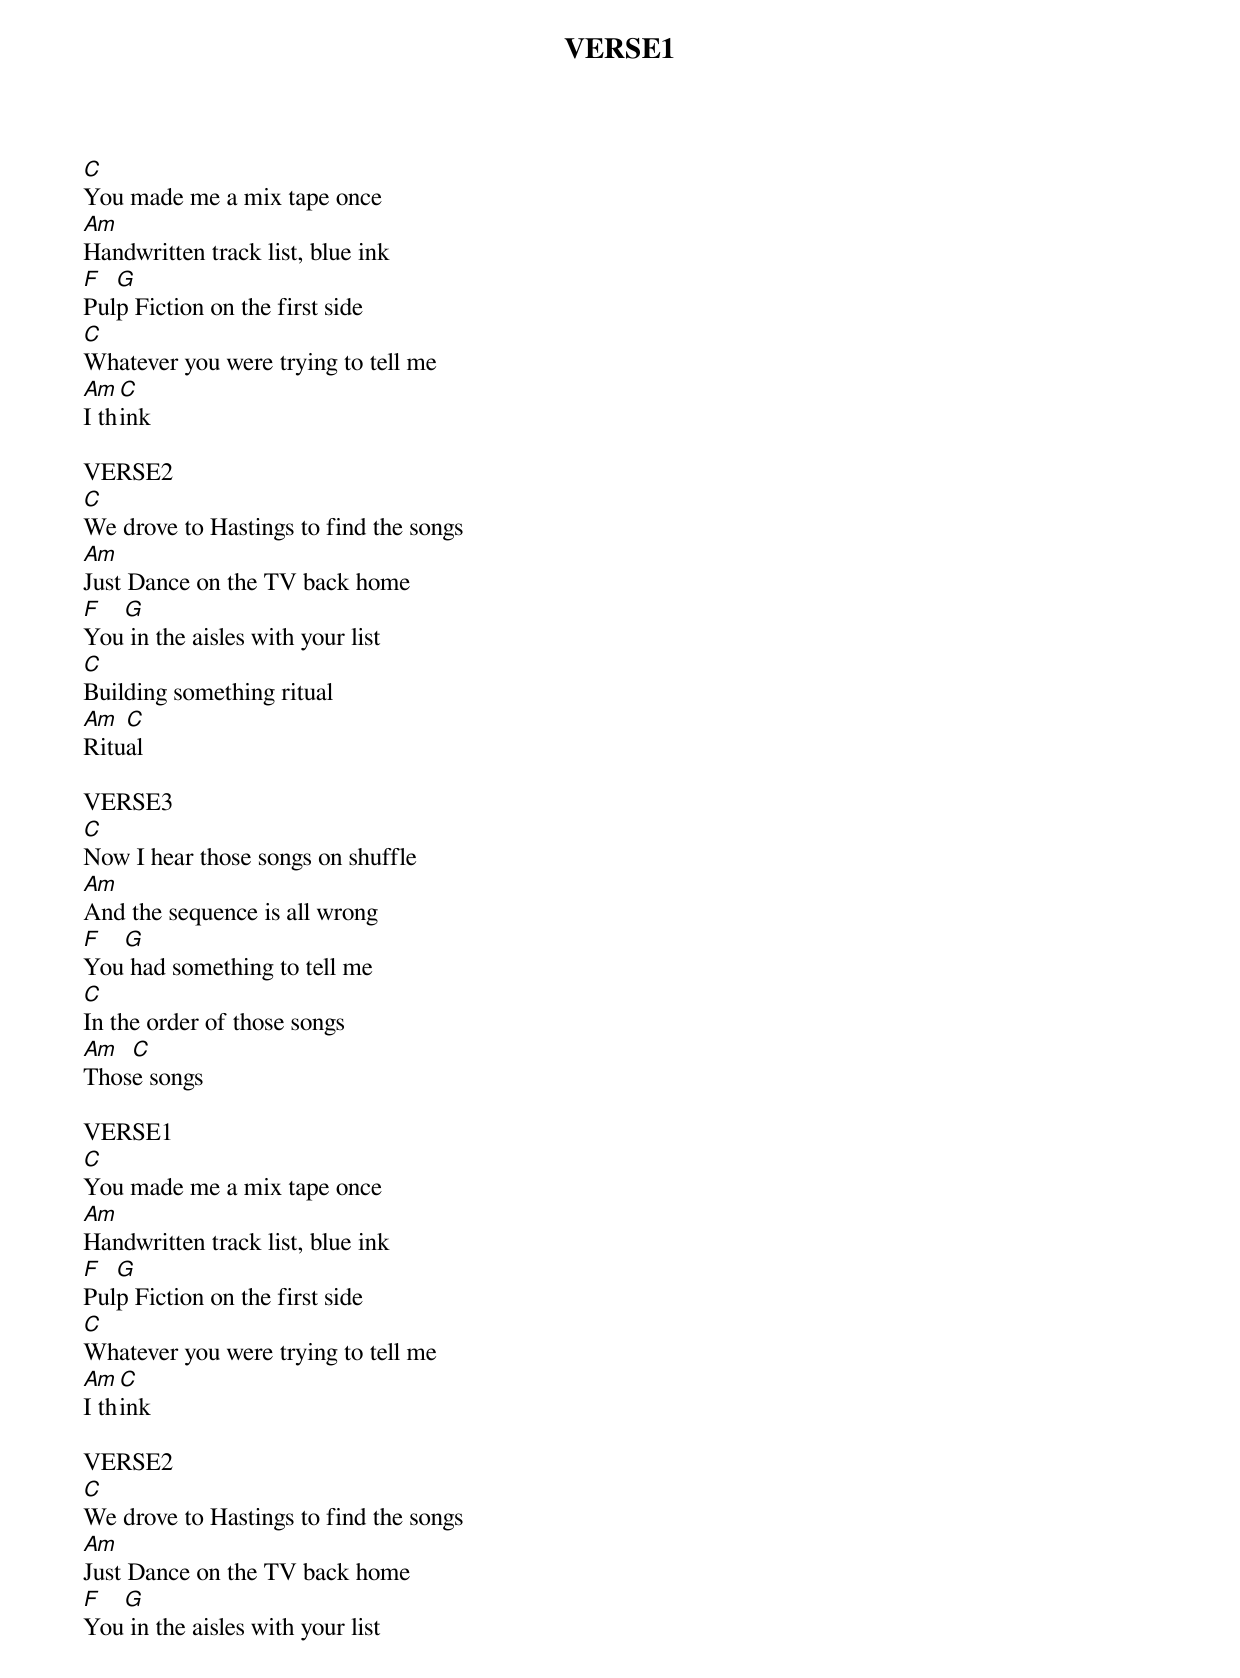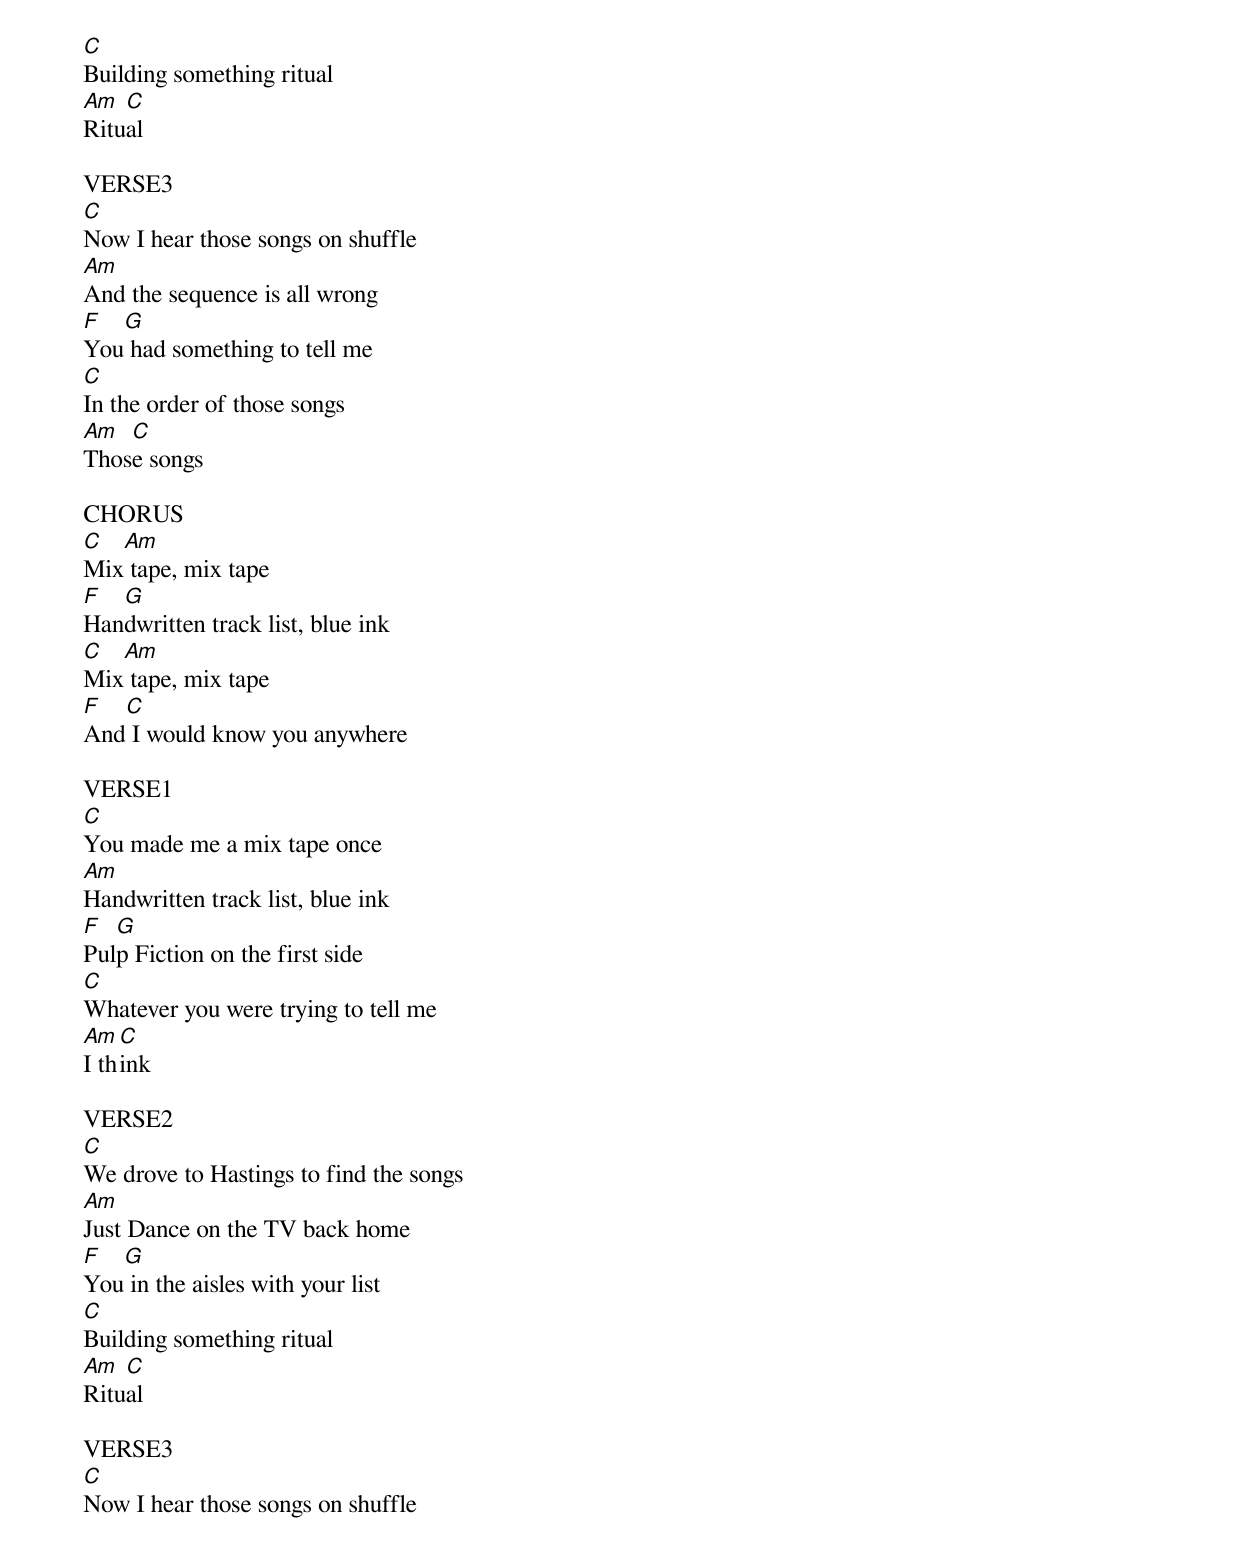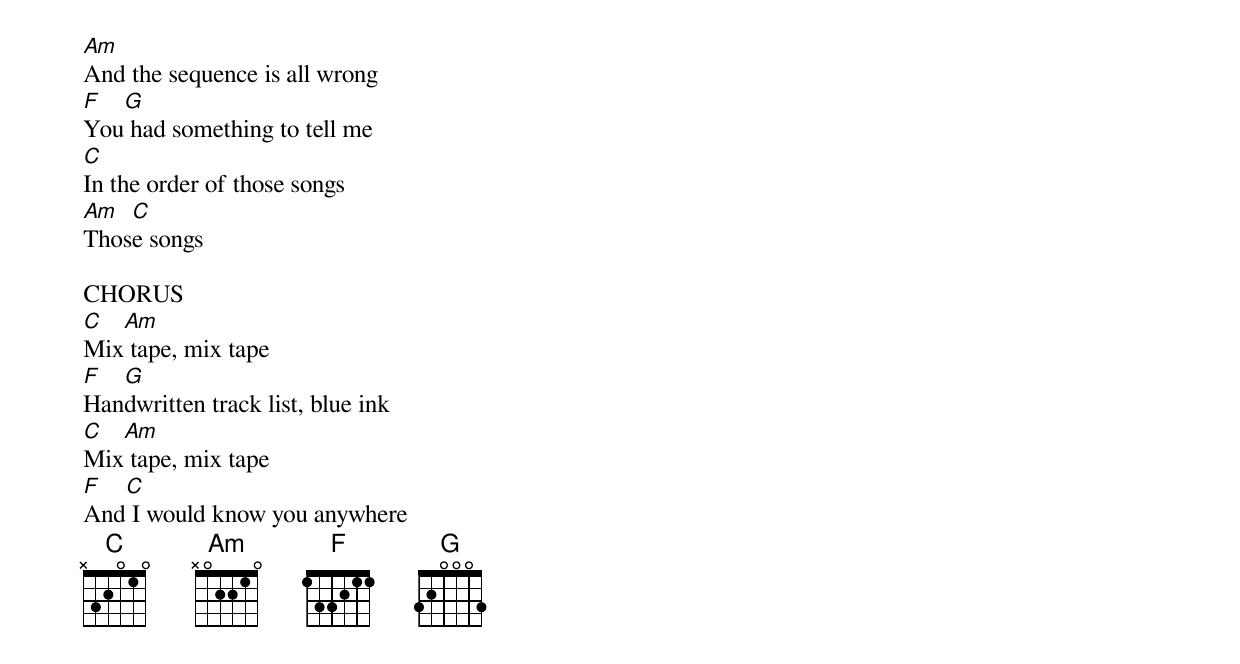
VERSE1
C
You made me a mix tape once
Am
Handwritten track list, blue ink
F  G
Pulp Fiction on the first side
C
Whatever you were trying to tell me
Am  C
I think

VERSE2
C
We drove to Hastings to find the songs
Am
Just Dance on the TV back home
F  G
You in the aisles with your list
C
Building something ritual
Am  C
Ritual

VERSE3
C
Now I hear those songs on shuffle
Am
And the sequence is all wrong
F  G
You had something to tell me
C
In the order of those songs
Am  C
Those songs

VERSE1
C
You made me a mix tape once
Am
Handwritten track list, blue ink
F  G
Pulp Fiction on the first side
C
Whatever you were trying to tell me
Am  C
I think

VERSE2
C
We drove to Hastings to find the songs
Am
Just Dance on the TV back home
F  G
You in the aisles with your list
C
Building something ritual
Am  C
Ritual

VERSE3
C
Now I hear those songs on shuffle
Am
And the sequence is all wrong
F  G
You had something to tell me
C
In the order of those songs
Am  C
Those songs

CHORUS
C  Am
Mix tape, mix tape
F  G
Handwritten track list, blue ink
C  Am
Mix tape, mix tape
F  C
And I would know you anywhere

VERSE1
C
You made me a mix tape once
Am
Handwritten track list, blue ink
F  G
Pulp Fiction on the first side
C
Whatever you were trying to tell me
Am  C
I think

VERSE2
C
We drove to Hastings to find the songs
Am
Just Dance on the TV back home
F  G
You in the aisles with your list
C
Building something ritual
Am  C
Ritual

VERSE3
C
Now I hear those songs on shuffle
Am
And the sequence is all wrong
F  G
You had something to tell me
C
In the order of those songs
Am  C
Those songs

CHORUS
C  Am
Mix tape, mix tape
F  G
Handwritten track list, blue ink
C  Am
Mix tape, mix tape
F  C
And I would know you anywhere
